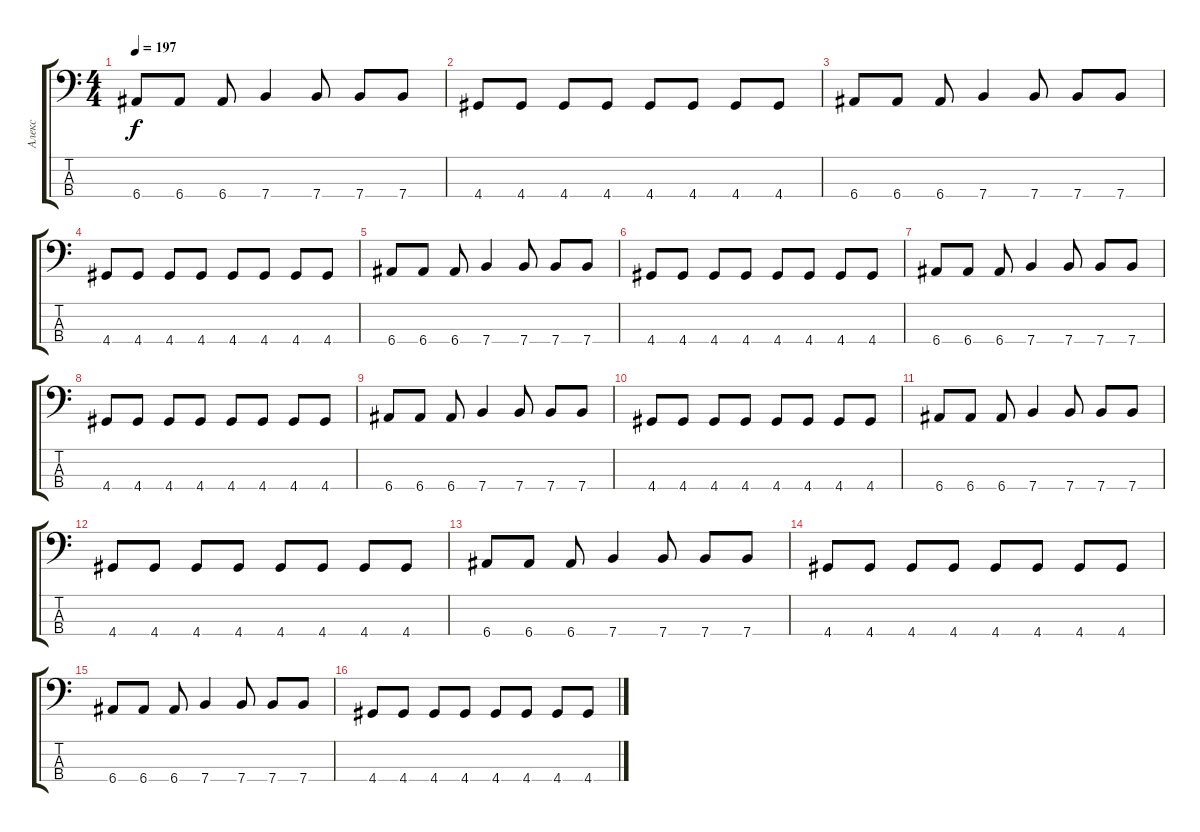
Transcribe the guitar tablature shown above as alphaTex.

\track ("Алекс" "Алекс") {instrument electricbassfinger}
\staff {score tabs}
\tuning (G2 D2 A1 E1) {hide}
\ts (4 4)
\tempo 197
\clef f4
\ks c
6.4.8{dy f} 6.4.8 6.4.8 7.4.4 7.4.8 7.4.8 7.4.8 |
4.4.8 4.4.8 4.4.8 4.4.8 4.4.8 4.4.8 4.4.8 4.4.8 |
6.4.8 6.4.8 6.4.8 7.4.4 7.4.8 7.4.8 7.4.8 |
4.4.8 4.4.8 4.4.8 4.4.8 4.4.8 4.4.8 4.4.8 4.4.8 |
6.4.8 6.4.8 6.4.8 7.4.4 7.4.8 7.4.8 7.4.8 |
4.4.8 4.4.8 4.4.8 4.4.8 4.4.8 4.4.8 4.4.8 4.4.8 |
6.4.8 6.4.8 6.4.8 7.4.4 7.4.8 7.4.8 7.4.8 |
4.4.8 4.4.8 4.4.8 4.4.8 4.4.8 4.4.8 4.4.8 4.4.8 |
6.4.8 6.4.8 6.4.8 7.4.4 7.4.8 7.4.8 7.4.8 |
4.4.8 4.4.8 4.4.8 4.4.8 4.4.8 4.4.8 4.4.8 4.4.8 |
6.4.8 6.4.8 6.4.8 7.4.4 7.4.8 7.4.8 7.4.8 |
4.4.8 4.4.8 4.4.8 4.4.8 4.4.8 4.4.8 4.4.8 4.4.8 |
6.4.8 6.4.8 6.4.8 7.4.4 7.4.8 7.4.8 7.4.8 |
4.4.8 4.4.8 4.4.8 4.4.8 4.4.8 4.4.8 4.4.8 4.4.8 |
6.4.8 6.4.8 6.4.8 7.4.4 7.4.8 7.4.8 7.4.8 |
4.4.8 4.4.8 4.4.8 4.4.8 4.4.8 4.4.8 4.4.8 4.4.8
